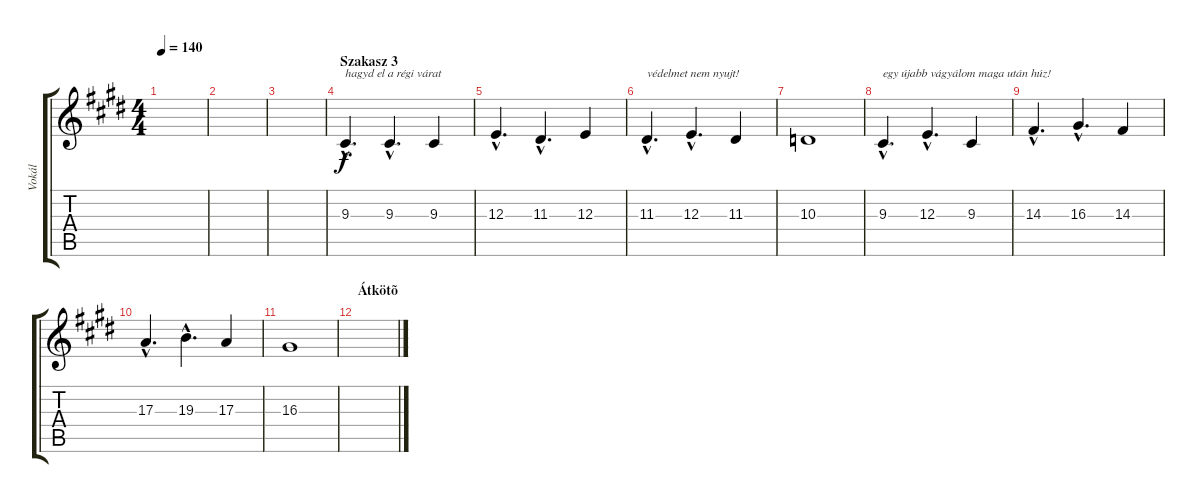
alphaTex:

\track ("Vokál" "Vokál") {instrument englishhorn}
\staff {score tabs}
\tuning (Db4 Ab3 E3 B2 Gb2 Db2) {hide}
\ts (4 4)
\tempo 140
\clef g2
\ks c#minor
|
|
|
\section ("" "Szakasz 3")
9.3{hac}.4{d txt "hagyd el a régi várat"} 9.3{hac}.4{d} 9.3.4 |
12.3{hac}.4{d} 11.3{hac}.4{d} 12.3.4 |
11.3{hac}.4{d txt "védelmet nem nyujt!"} 12.3{hac}.4{d} 11.3.4 |
10.3.1 |
9.3{hac}.4{d txt "egy újabb vágyálom maga után húz!"} 12.3{hac}.4{d} 9.3.4 |
14.3{hac}.4{d} 16.3{hac}.4{d} 14.3.4 |
17.3{hac}.4{d} 19.3{hac}.4{d} 17.3.4 |
16.3.1 |
\section ("" "Átkötõ")
